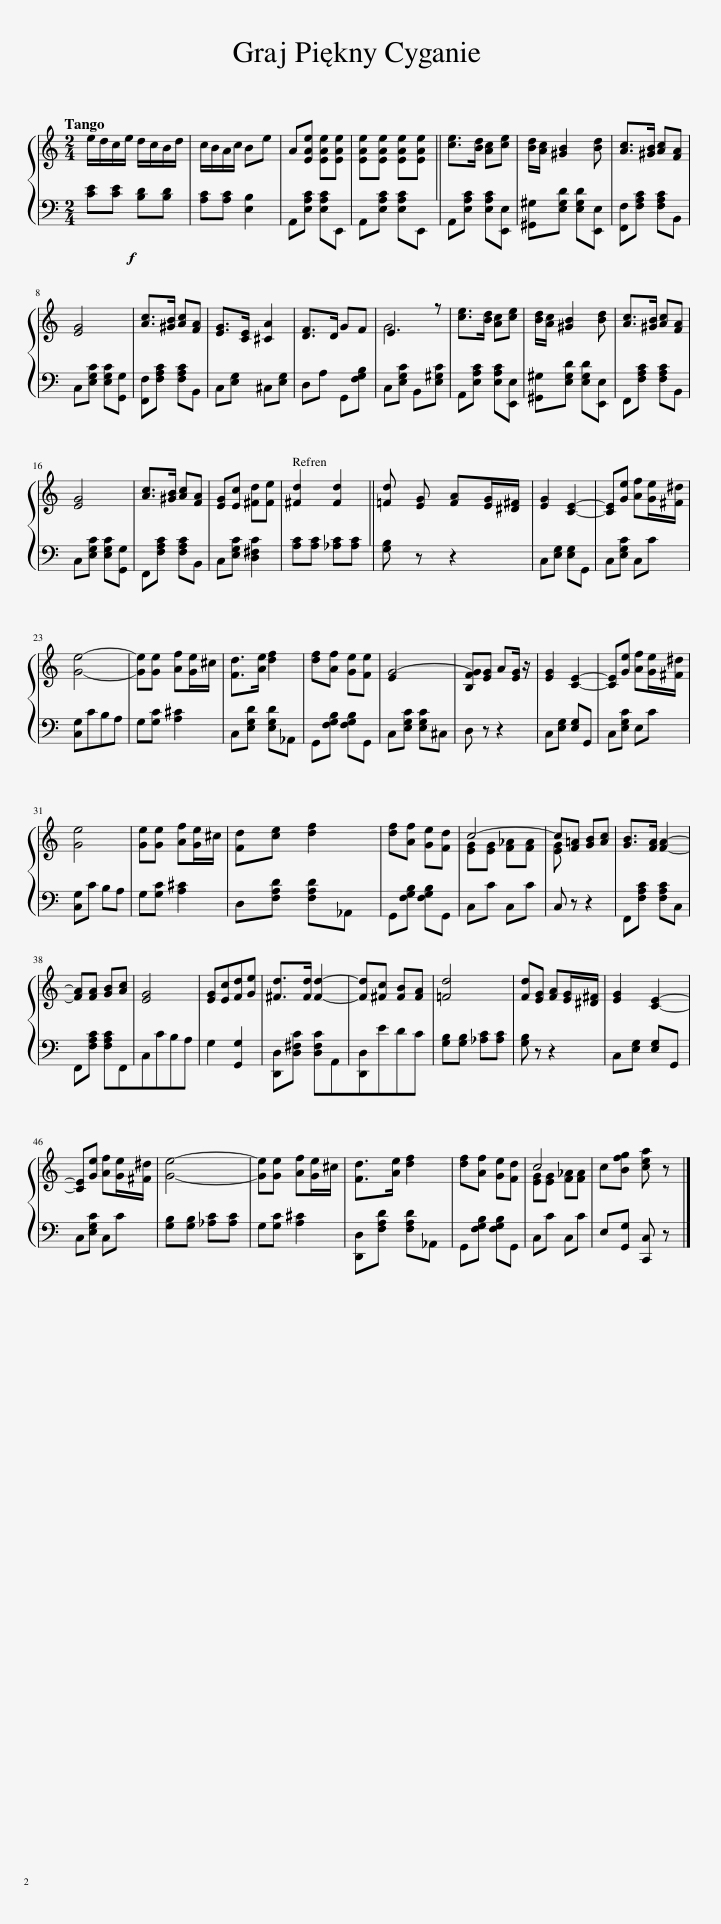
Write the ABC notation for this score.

X:1
%%score { ( 1 3 ) | 2 }
L:1/8
Q:1/4=72
M:2/4
I:linebreak $
K:C
V:1 treble
V:3 treble
V:2 bass
V:1
 e/d/c/e/ d/c/B/d/ | c/B/A/c/ Be | A[EAe] [EAe][EAe] | [EAe][EAe] [EAe][EAe] || [ce]>[Bd] [Ac][ce] | %5
 [Bd]/[Ac]/ [^GB]2 [Bd] | [Ac]>[^GB] [Ac][FA] |$ [EG]4 | [Ac]>[^GB] [Ac][FA] | [EG]>[CE] [^CA]2 | %10
 [DF]>D GF | E3 z | [ce]>[Bd] [Ac][ce] | [Bd]/[Ac]/ [^GB]2 [Bd] | [Ac]>[^GB] [Ac][FA] |$ %15
 [EG]4 | [Ac]>[^GB] [Ac][FA] | [EG][Ec] [^Fd][Fe] | [^Fd]2 [Fd]2 || [=Fd] [EG] [FA][EG]/[^D^F]/ | %20
 [EG]2 [CE]2- | [CE][Ge] [Af][Ge]/[^F^d]/ |$ [Ge]4- | [Ge][Ge] [Af][Ge]/^c/ | [Fd]>[Ae] [df]2 | %25
 [df][Af] [Ge][Fe] | [EG-]4 | [B,FG][EG] A[EG]/ z/ | [EG]2 [CE]2- | [CE][Ge] [Af][Ge]/[^F^d]/ |$ %30
 [Ge]4 | [Ge][Ge] [Af][Ge]/^c/ | [Fd][ce] [df]2 | [df][Af] [Ge][Fd] | c4- | %35
 c[F=A] [GB][Ac] | [GB]>[FA] [FA]2- |$ [FA][FA] [GB][Ac] | [EG]4 | [EG][Ec][Fd][Ge] | %40
 [^Fd]>[Fd] [Fd]2- | [Fd][^Fc] [FB][FA] | [=Fd]4 | [Fd][EG] [FA][EG]/[^D^F]/ | [EG]2 [CE]2- |$ %45
 [CE][Ge] [Af][Ge]/[^F^d]/ | [Ge]4- | [Ge][Ge] [Af][Ge]/^c/ | [Fd]>[Ae] [df]2 | [df][Af] [Ge][Fd] | %50
 c4 | c[Bfg] [cea] z |] %52
V:2
!f! [CE][CE] [B,D][B,D] | [A,C][A,C] [E,B,]2 | A,,[E,A,C] [E,A,C]E,, | A,,[E,A,C] [E,A,C]E,, || A,,[E,A,C] [E,A,C][E,,E,] | %5
 [^G,,^G,][E,G,D] [E,G,D][E,,E,] | [F,,F,][F,A,C] [F,A,C]B,, |$ C,[E,G,C] [E,G,C][G,,G,] | [F,,F,][F,A,C] [F,A,C]B,, | C,[E,G,] ^C,[E,G,] | %10
 D,A, G,,[F,G,B,] | C,[E,G,C] B,,[E,^G,C] | A,,[E,A,C] [E,A,C][E,,E,] | [^G,,^G,][E,G,D] [E,G,D][E,,E,] | F,,[F,A,C] [F,A,C]B,, |$ %15
 C,[E,G,C] [E,G,C][G,,G,] | F,,[F,A,C] [F,A,C]B,, | C,[E,G,C] [D,^F,C]2 | [A,C][A,C] [_A,C][A,C] || [G,B,] z z2 | %20
 C,[E,G,] [E,G,]G,, | C,[E,G,C] C,C |$ [C,G,]CB,A, | G,[G,C] [A,^C]2 | C,[E,G,D] [E,G,D]_A,, | %25
 G,,[F,G,B,] [F,G,B,]G,, | C,[E,G,C] [E,G,C]^C, | D, z z2 | C,[E,G,] [E,G,]G,, | C,[E,G,C] E,C |$ %30
 [C,G,]C B,A, | G,[G,C] [A,^C]2 | D,[F,A,D] [F,A,D]_A,, | G,,[F,G,B,] [F,G,B,]G,, | C,C C,C | %35
 C, z z2 | F,,[F,A,C] [F,A,C]C, |$ F,,[F,A,C] [F,A,C]F,, |C,CB,A, | G,2 [G,,G,]2 | %40
 [D,,D,][D,^F,C] [D,F,C]A,, |[D,,D,]EDC | [G,B,][G,B,] [_A,C][A,C] | [G,B,] z z2 | C,[E,G,] [E,G,]G,, |$ %45
 C,[E,G,C] C,C | [G,B,][G,B,] [_A,C][A,C] | G,[G,C] [A,^C]2 | [D,,D,][F,A,D] [F,A,D]_A,, | G,,[F,G,B,] [F,G,B,]G,, | %50
 C,C C,C | E,[G,,G,] [C,,C,] z |] %52
V:3
 x4 | x4 | x4 | x4 || x4 | %5
 x4 | x4 |$ x4 | x4 | x4 | %10
 x4 | G4 | x4 | x4 | x4 |$ %15
 x4 | x4 | x4 | x4 || x4 | %20
 x4 | x4 |$ x4 | x4 | x4 | %25
 x4 | x4 | x4 | x4 | x4 |$ %30
 x4 | x4 | x4 | x4 | [EG][EG] [F_A][FA] | %35
 [EG] x3 | x4 |$ x4 | x4 | x4 | %40
 x4 | x4 | x4 | x4 | x4 |$ %45
 x4 | x4 | x4 | x4 | x4 | %50
 [EG][EG] [F_A][FA] | x4 |] %52
